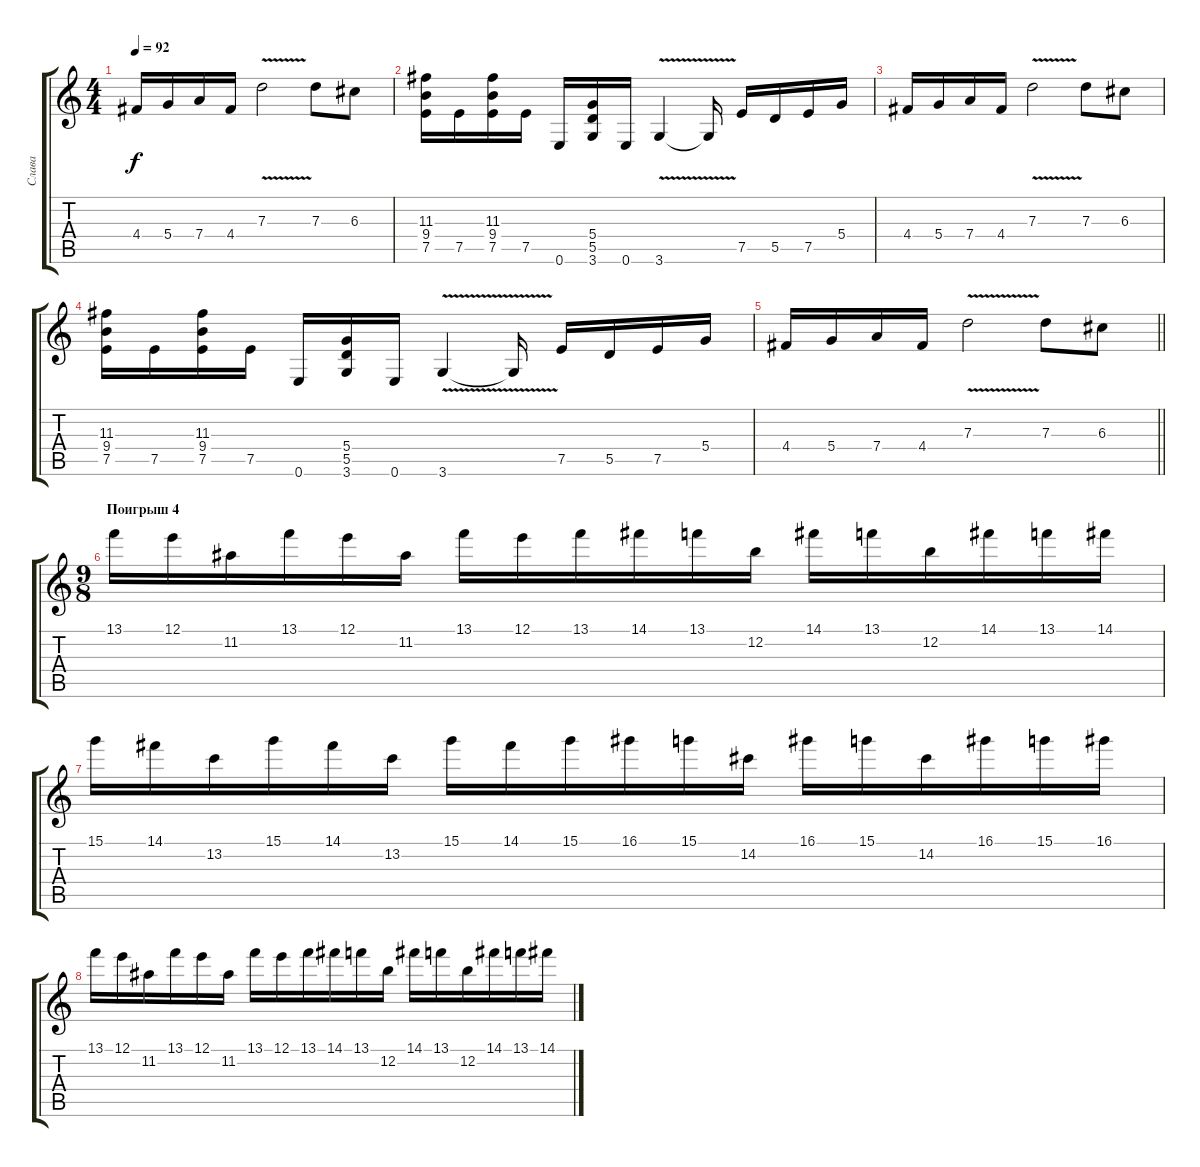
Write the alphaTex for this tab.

\track ("Слава" "Слава") {instrument distortionguitar}
\staff {score tabs}
\tuning (E4 B3 G3 D3 A2 E2) {hide}
\ts (4 4)
\tempo 92
\clef g2
\ks c
4.4.16{dy f} 5.4.16 7.4.16 4.4.16 7.3{v}.2 7.3.8 6.3.8 |
(11.3 9.4 7.5).16 7.5.16 (11.3 9.4 7.5).16 7.5.16 0.6.16 (5.4 5.5 3.6).16 0.6.16 3.6{v}.4 3.6{t}.16 7.5.16 5.5.16 7.5.16 5.4.16 |
4.4.16 5.4.16 7.4.16 4.4.16 7.3{v}.2 7.3.8 6.3.8 |
(11.3 9.4 7.5).16 7.5.16 (11.3 9.4 7.5).16 7.5.16 0.6.16 (5.4 5.5 3.6).16 0.6.16 3.6{v}.4 3.6{t}.16 7.5.16 5.5.16 7.5.16 5.4.16 |
\barLineRight lightlight
4.4.16 5.4.16 7.4.16 4.4.16 7.3{v}.2 7.3.8 6.3.8 |
\ts (9 8)
\section ("" "Поигрыш 4")
13.1.16 12.1.16 11.2.16 13.1.16 12.1.16 11.2.16 13.1.16 12.1.16 13.1.16 14.1.16 13.1.16 12.2.16 14.1.16 13.1.16 12.2.16 14.1.16 13.1.16 14.1.16 |
15.1.16 14.1.16 13.2.16 15.1.16 14.1.16 13.2.16 15.1.16 14.1.16 15.1.16 16.1.16 15.1.16 14.2.16 16.1.16 15.1.16 14.2.16 16.1.16 15.1.16 16.1.16 |
13.1.16 12.1.16 11.2.16 13.1.16 12.1.16 11.2.16 13.1.16 12.1.16 13.1.16 14.1.16 13.1.16 12.2.16 14.1.16 13.1.16 12.2.16 14.1.16 13.1.16 14.1.16
